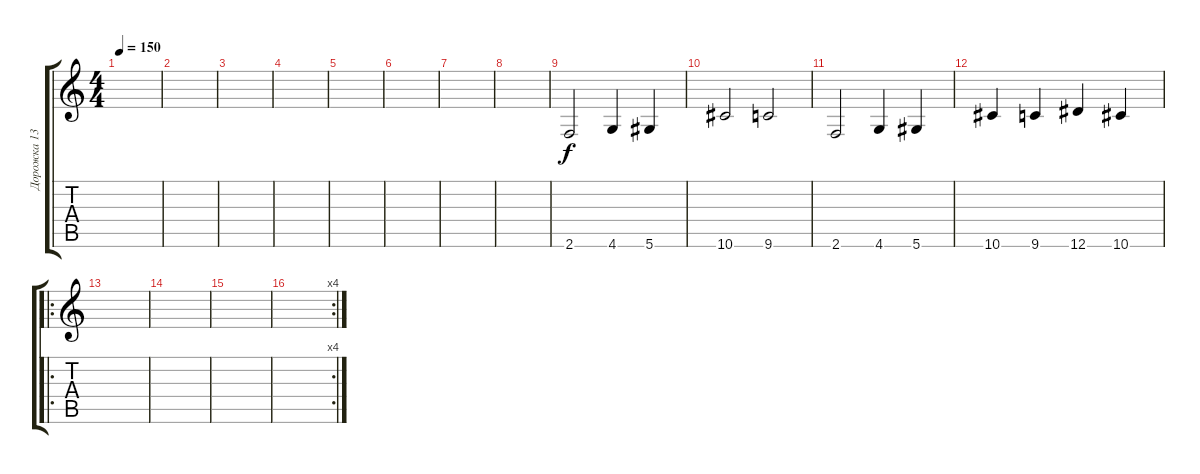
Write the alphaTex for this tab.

\track ("Дорожка 13" "Дорожка 13") {instrument contrabass}
\staff {score tabs}
\tuning (Eb4 Bb3 Gb3 Db3 Ab2 Eb2) {hide}
\ts (4 4)
\tempo 150
\clef g2
\ks c
|
|
|
|
|
|
|
|
2.6.2 4.6.4 5.6.4 |
10.6.2 9.6.2 |
2.6.2 4.6.4 5.6.4 |
10.6.4 9.6.4 12.6.4 10.6.4 |
\ro
|
|
|
\rc 4
